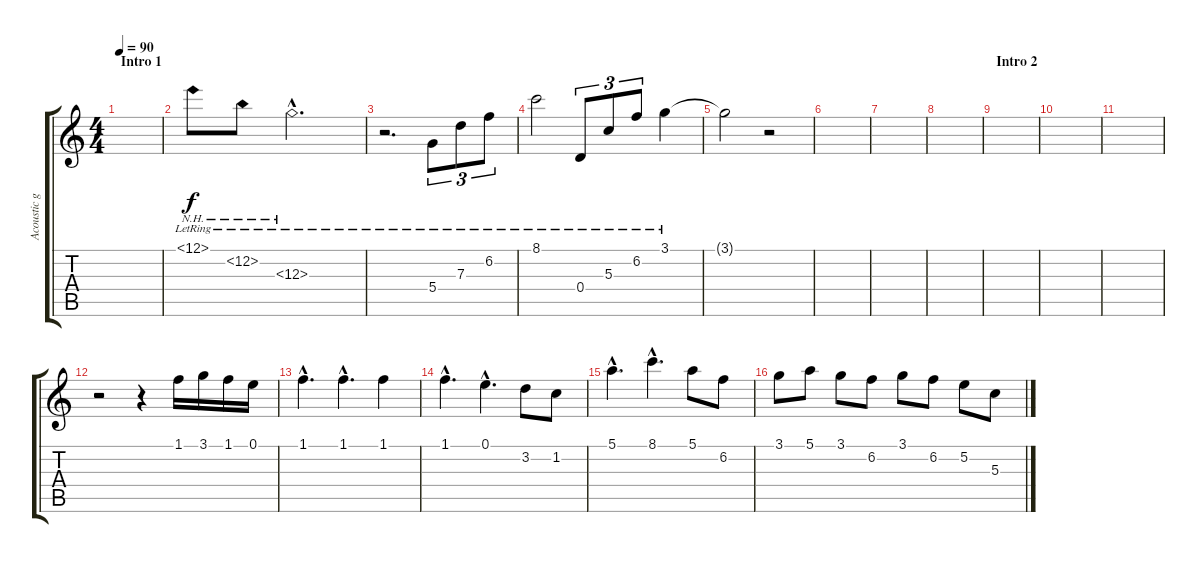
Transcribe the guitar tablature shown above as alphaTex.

\track ("Acoustic guitar (fills)" "Acoustic g") {instrument acousticguitarsteel}
\staff {score tabs}
\tuning (E4 B3 G3 D3 A2 E2) {hide}
\ts (4 4)
\section ("" "Intro 1")
\tempo 90
\clef g2
\ks c
|
12.1{nh lr}.8 12.2{nh lr}.8 12.3{nh hac lr}.2{d} |
r.2{d} 5.4{lr}.8{tu (3 2)} 7.3{lr}.8{tu (3 2)} 6.2{lr}.8{tu (3 2)} |
8.1{lr}.2 0.4{lr}.8{tu (3 2)} 5.3{lr}.8{tu (3 2)} 6.2{lr}.8{tu (3 2)} 3.1{lr}.4 |
3.1{t}.2 r.2 |
|
|
|
\section ("" "Intro 2")
|
|
|
r.2 r.4 1.1.16 3.1.16 1.1.16 0.1.16 |
1.1{hac}.4{d} 1.1{hac}.4{d} 1.1.4 |
1.1{hac}.4{d} 0.1{hac}.4{d} 3.2.8 1.2.8 |
5.1{hac}.4{d} 8.1{hac}.4{d} 5.1.8 6.2.8 |
3.1.8 5.1.8 3.1.8 6.2.8 3.1.8 6.2.8 5.2.8 5.3.8
